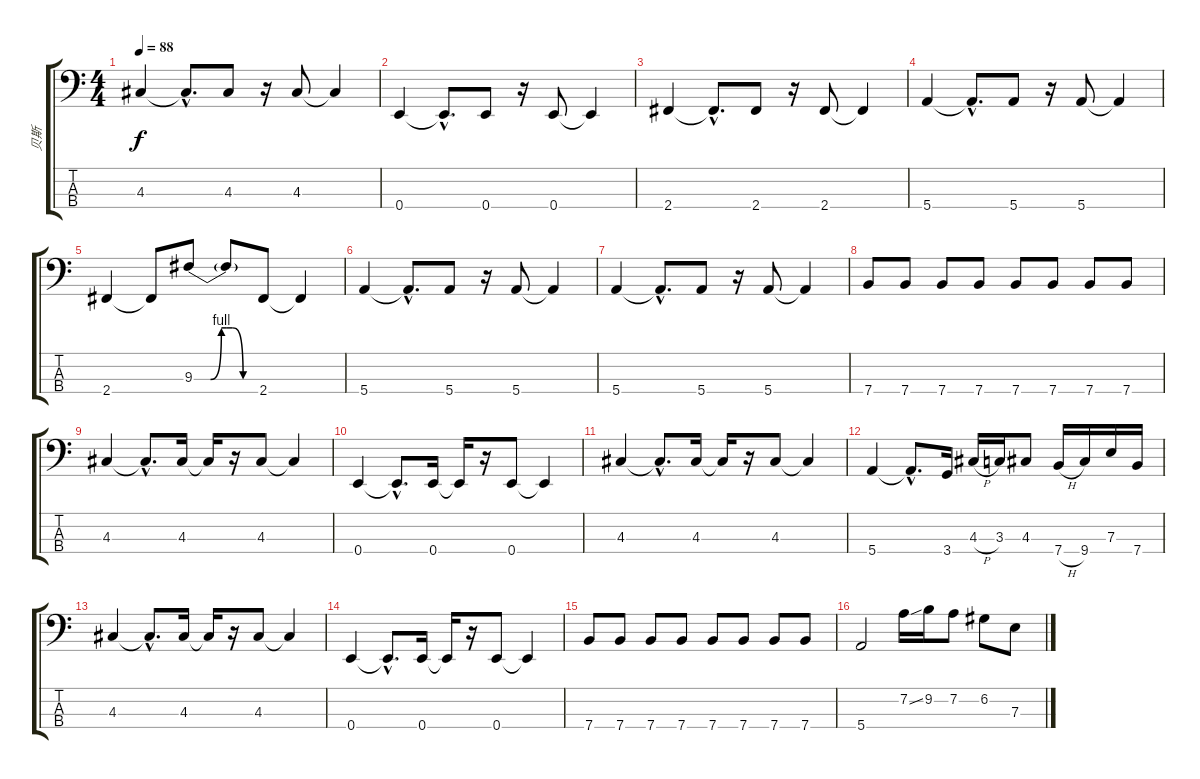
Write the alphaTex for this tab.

\track ("贝斯" "贝斯") {instrument electricbassfinger}
\staff {score tabs}
\tuning (G2 D2 A1 E1) {hide}
\ts (4 4)
\tempo 88
\clef f4
\ks c
4.3.4{dy f} 4.3{hac t}.8{d} 4.3.8 r.16 4.3.8 4.3{t}.4 |
0.4.4 0.4{hac t}.8{d} 0.4.8 r.16 0.4.8 0.4{t}.4 |
2.4.4 2.4{hac t}.8{d} 2.4.8 r.16 2.4.8 2.4{t}.4 |
5.4.4 5.4{hac t}.8{d} 5.4.8 r.16 5.4.8 5.4{t}.4 |
2.4.4 2.4{t}.8 9.3{be (custom 0 0 15 0 25 4 30 4 35 4 45 0 60 0)}.8 9.3{t}.8 2.4.8 2.4{t}.4 |
5.4.4 5.4{hac t}.8{d} 5.4.8 r.16 5.4.8 5.4{t}.4 |
5.4.4 5.4{hac t}.8{d} 5.4.8 r.16 5.4.8 5.4{t}.4 |
7.4.8 7.4.8 7.4.8 7.4.8 7.4.8 7.4.8 7.4.8 7.4.8 |
4.3.4 4.3{hac t}.8{d} 4.3.16 4.3{t}.16 r.16 4.3.8 4.3{t}.4 |
0.4.4 0.4{hac t}.8{d} 0.4.16 0.4{t}.16 r.16 0.4.8 0.4{t}.4 |
4.3.4 4.3{hac t}.8{d} 4.3.16 4.3{t}.16 r.16 4.3.8 4.3{t}.4 |
5.4.4 5.4{hac t}.8{d} 3.4.16 4.3{h}.16 3.3.16 4.3.8 7.4{h}.16 9.4.16 7.3.16 7.4.16 |
4.3.4 4.3{hac t}.8{d} 4.3.16 4.3{t}.16 r.16 4.3.8 4.3{t}.4 |
0.4.4 0.4{hac t}.8{d} 0.4.16 0.4{t}.16 r.16 0.4.8 0.4{t}.4 |
7.4.8 7.4.8 7.4.8 7.4.8 7.4.8 7.4.8 7.4.8 7.4.8 |
5.4.2 7.2{ss}.16 9.2.16 7.2.8 6.2.8 7.3.8
